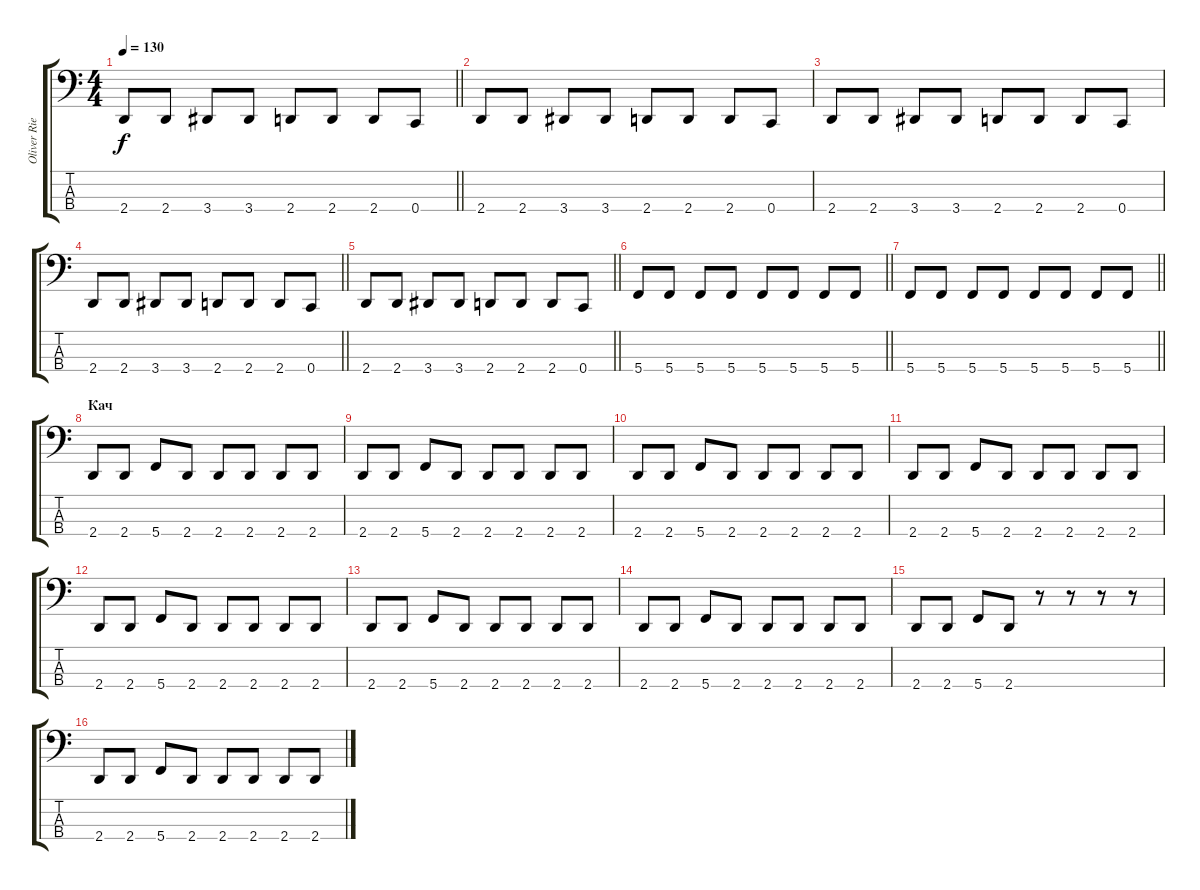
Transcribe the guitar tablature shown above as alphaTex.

\track ("Oliver Riedel" "Oliver Rie") {instrument electricbassfinger}
\staff {score tabs}
\tuning (G2 C2 G1 C1) {hide}
\ts (4 4)
\tempo 130
\clef f4
\barLineRight lightlight
\ks c
2.4.8{dy f} 2.4.8 3.4.8 3.4.8 2.4.8 2.4.8 2.4.8 0.4.8 |
2.4.8 2.4.8 3.4.8 3.4.8 2.4.8 2.4.8 2.4.8 0.4.8 |
2.4.8 2.4.8 3.4.8 3.4.8 2.4.8 2.4.8 2.4.8 0.4.8 |
\barLineRight lightlight
2.4.8 2.4.8 3.4.8 3.4.8 2.4.8 2.4.8 2.4.8 0.4.8 |
\barLineRight lightlight
2.4.8 2.4.8 3.4.8 3.4.8 2.4.8 2.4.8 2.4.8 0.4.8 |
\barLineRight lightlight
5.4.8 5.4.8 5.4.8 5.4.8 5.4.8 5.4.8 5.4.8 5.4.8 |
\barLineRight lightlight
5.4.8 5.4.8 5.4.8 5.4.8 5.4.8 5.4.8 5.4.8 5.4.8 |
\section ("" "Кач")
2.4.8 2.4.8 5.4.8 2.4.8 2.4.8 2.4.8 2.4.8 2.4.8 |
2.4.8 2.4.8 5.4.8 2.4.8 2.4.8 2.4.8 2.4.8 2.4.8 |
2.4.8 2.4.8 5.4.8 2.4.8 2.4.8 2.4.8 2.4.8 2.4.8 |
2.4.8 2.4.8 5.4.8 2.4.8 2.4.8 2.4.8 2.4.8 2.4.8 |
2.4.8 2.4.8 5.4.8 2.4.8 2.4.8 2.4.8 2.4.8 2.4.8 |
2.4.8 2.4.8 5.4.8 2.4.8 2.4.8 2.4.8 2.4.8 2.4.8 |
2.4.8 2.4.8 5.4.8 2.4.8 2.4.8 2.4.8 2.4.8 2.4.8 |
2.4.8 2.4.8 5.4.8 2.4.8 r.8 r.8 r.8 r.8 |
2.4.8 2.4.8 5.4.8 2.4.8 2.4.8 2.4.8 2.4.8 2.4.8
